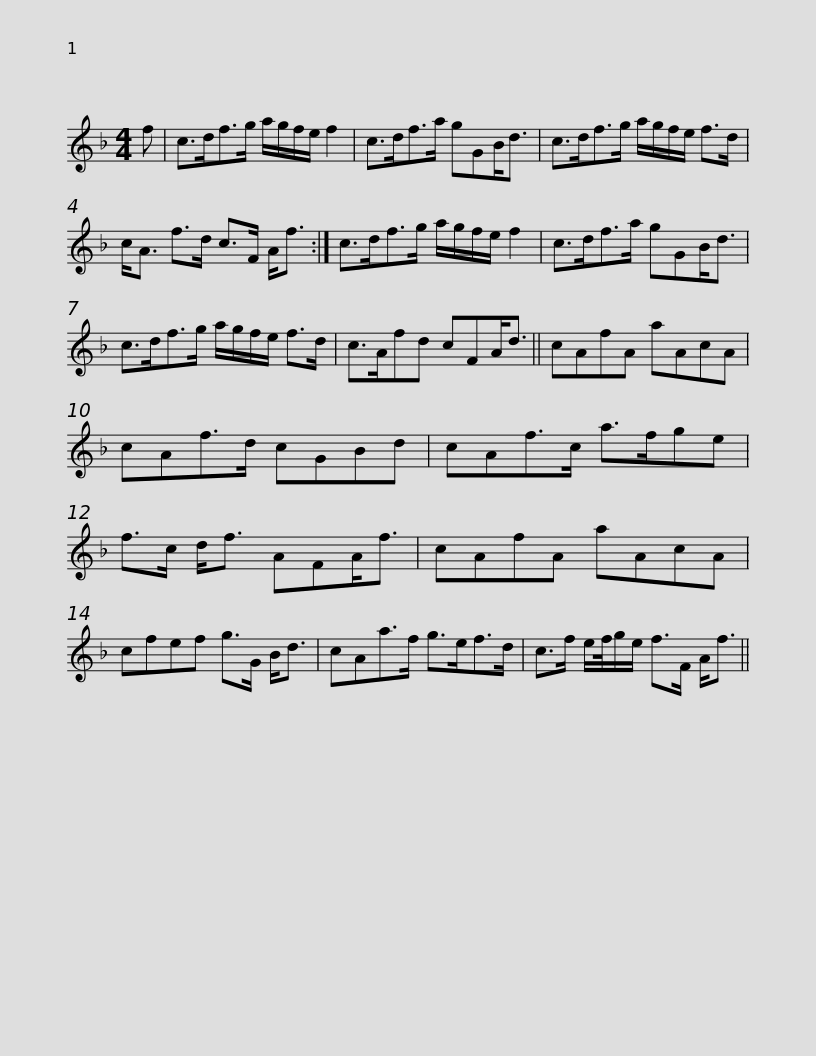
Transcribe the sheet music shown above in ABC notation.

X:1
L:1/8
M:4/4
I:linebreak $
K:F
V:1 treble
V:1
 f | c>df>g a/g/f/e/ f2 | c>df>a gGB<d | c>df>g a/g/f/e/ f>d | c<A f>d c>F A<f :|$ %5
 c>df>g a/g/f/e/ f2 | c>df>a gGB<d | c>df>g a/g/f/e/ f>d | c>Afd cFA<d ||$ cAfA aAcA | %10
 cAf>d cGBd | cAf>c a>fge | f>c d<f AFA<f | cAfA aAcA |$ cfef g>G B<d | %15
 cAa>f g>ef>d | c>f e/f/4g/e/ f>F A<f || %17
